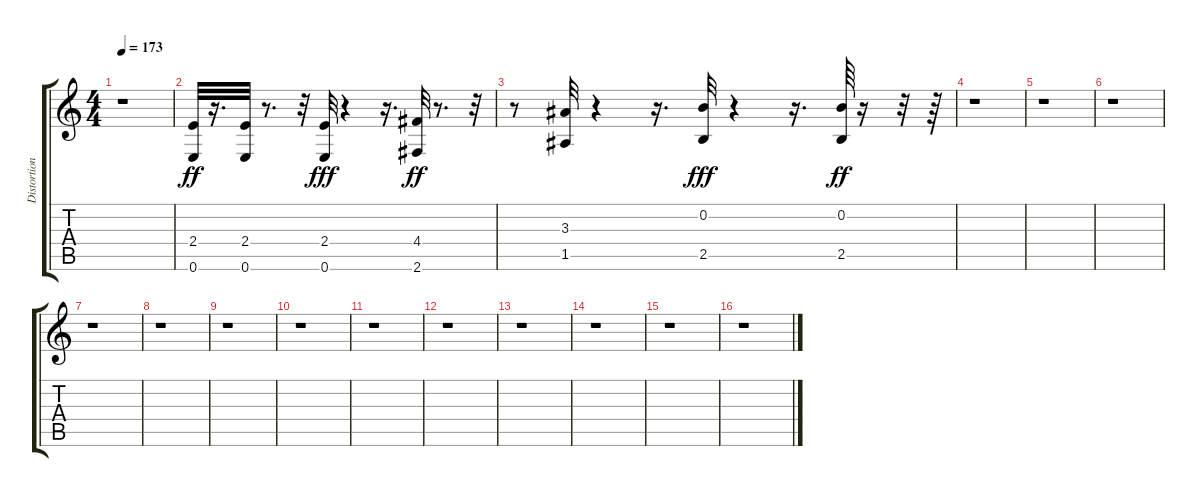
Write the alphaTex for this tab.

\track ("Distortion" "Distortion") {instrument distortionguitar}
\staff {score tabs}
\tuning (E4 B3 G3 D3 A2 E2) {hide}
\ts (4 4)
\tempo 173
\clef g2
\ks c
r.1{dy ff} |
(2.4 0.6).32 r.16{d} (2.4 0.6).32 r.8{d} r.32 (2.4 0.6).32{dy fff} r.4 r.16{d} (4.4 2.6).32{dy ff} r.8{d} r.32 |
r.8 (3.3 1.5).32 r.4 r.16{d} (0.2 2.5).32{dy fff} r.4 r.16{d} (0.2 2.5).64{dy ff} r.16 r.32 r.64 |
r.1 |
r.1 |
r.1 |
r.1 |
r.1 |
r.1 |
r.1 |
r.1 |
r.1 |
r.1 |
r.1 |
r.1 |
r.1
